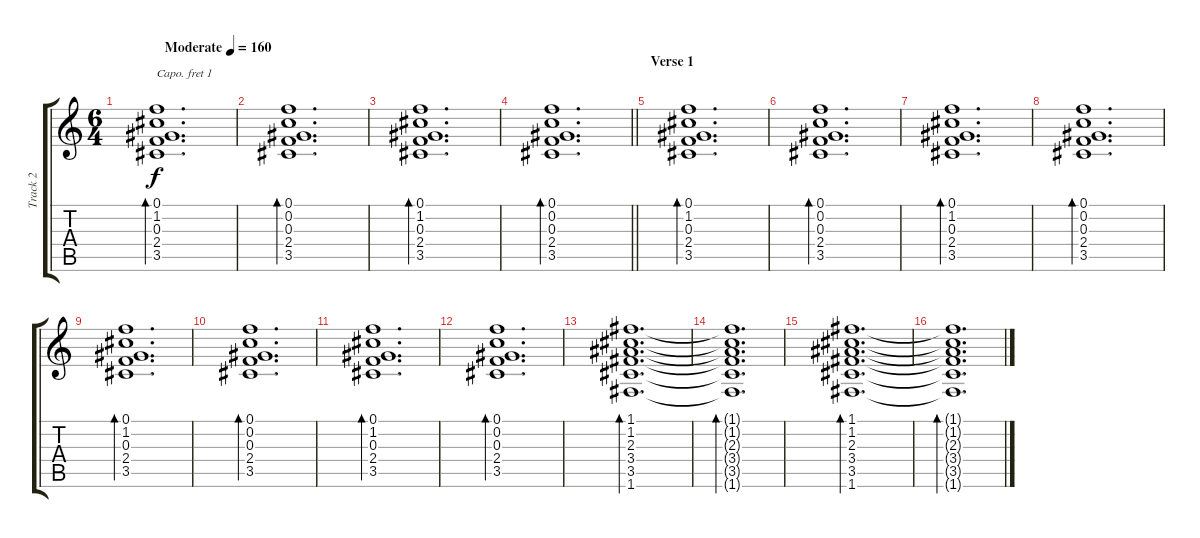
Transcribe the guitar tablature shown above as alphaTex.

\track ("Track 2" "Track 2") {instrument acousticguitarsteel}
\staff {score tabs}
\capo 1
\tuning (E4 B3 G3 D3 A2 E2) {hide}
\ts (6 4)
\tempo (160 "Moderate")
\clef g2
\ks c
(0.1 1.2 0.3 2.4 3.5).1{d bd 120 dy f instrument acousticguitarsteel} |
(0.1 0.2 0.3 2.4 3.5).1{d bd 120} |
(0.1 1.2 0.3 2.4 3.5).1{d bd 120} |
\barLineRight lightlight
(0.1 0.2 0.3 2.4 3.5).1{d bd 120} |
\section ("" "Verse 1")
(0.1 1.2 0.3 2.4 3.5).1{d bd 120} |
(0.1 0.2 0.3 2.4 3.5).1{d bd 120} |
(0.1 1.2 0.3 2.4 3.5).1{d bd 120} |
(0.1 0.2 0.3 2.4 3.5).1{d bd 120} |
(0.1 1.2 0.3 2.4 3.5).1{d bd 120} |
(0.1 0.2 0.3 2.4 3.5).1{d bd 120} |
(0.1 1.2 0.3 2.4 3.5).1{d bd 120} |
(0.1 0.2 0.3 2.4 3.5).1{d bd 120} |
(1.1 1.2 2.3 3.4 3.5 1.6).1{d bd 120} |
(1.1{t} 1.2{t} 2.3{t} 3.4{t} 3.5{t} 1.6{t}).1{d bd 120} |
(1.1 1.2 2.3 3.4 3.5 1.6).1{d bd 120} |
(1.1{t} 1.2{t} 2.3{t} 3.4{t} 3.5{t} 1.6{t}).1{d bd 120}
